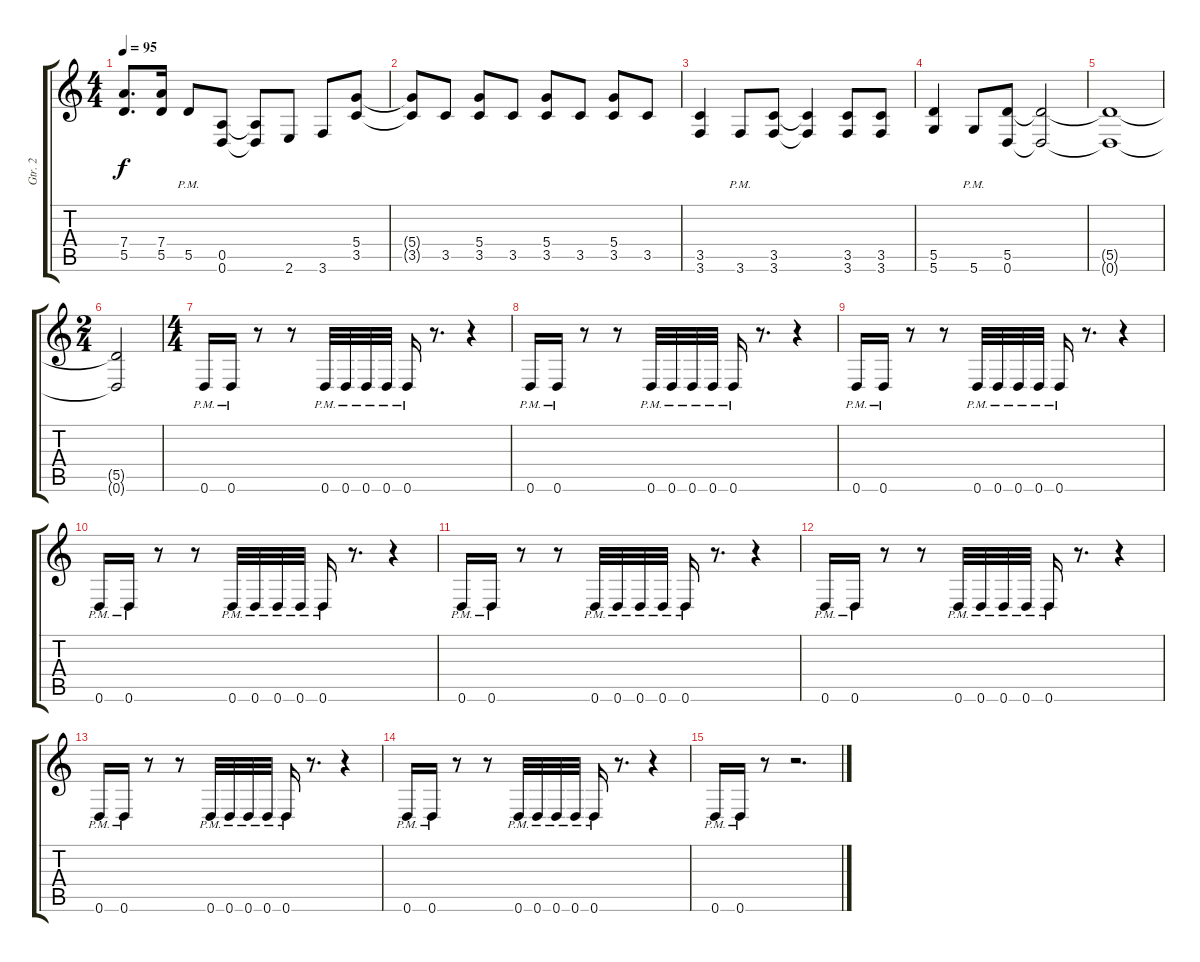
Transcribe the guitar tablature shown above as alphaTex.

\track ("Gtr. 2" "Gtr. 2") {instrument distortionguitar}
\staff {score tabs}
\tuning (E4 B3 G3 D3 A2 D2) {hide}
\ts (4 4)
\tempo 95
\clef g2
\ks c
(7.4 5.5).8{d dy f} (7.4 5.5).16 5.5{pm}.8 (0.5 0.6).8 (0.5{t} 0.6{t}).8 2.6.8 3.6.8 (5.4 3.5).8 |
(5.4{t} 3.5{t}).8 3.5.8 (5.4 3.5).8 3.5.8 (5.4 3.5).8 3.5.8 (5.4 3.5).8 3.5.8 |
(3.5 3.6).4 3.6{pm}.8 (3.5 3.6).8 (3.5{t} 3.6{t}).4 (3.5 3.6).8 (3.5 3.6).8 |
(5.5 5.6).4 5.6{pm}.8 (5.5 0.6).8 (5.5{t} 0.6{t}).2 |
(5.5{t} 0.6{t}).1 |
\ts (2 4)
(5.5{t} 0.6{t}).2 |
\ts (4 4)
0.6{pm}.16 0.6{pm}.16 r.8 r.8 0.6{pm}.32 0.6{pm}.32 0.6{pm}.32 0.6{pm}.32 0.6{pm}.16 r.8{d} r.4 |
0.6{pm}.16 0.6{pm}.16 r.8 r.8 0.6{pm}.32 0.6{pm}.32 0.6{pm}.32 0.6{pm}.32 0.6{pm}.16 r.8{d} r.4 |
0.6{pm}.16 0.6{pm}.16 r.8 r.8 0.6{pm}.32 0.6{pm}.32 0.6{pm}.32 0.6{pm}.32 0.6{pm}.16 r.8{d} r.4 |
0.6{pm}.16 0.6{pm}.16 r.8 r.8 0.6{pm}.32 0.6{pm}.32 0.6{pm}.32 0.6{pm}.32 0.6{pm}.16 r.8{d} r.4 |
0.6{pm}.16 0.6{pm}.16 r.8 r.8 0.6{pm}.32 0.6{pm}.32 0.6{pm}.32 0.6{pm}.32 0.6{pm}.16 r.8{d} r.4 |
0.6{pm}.16 0.6{pm}.16 r.8 r.8 0.6{pm}.32 0.6{pm}.32 0.6{pm}.32 0.6{pm}.32 0.6{pm}.16 r.8{d} r.4 |
0.6{pm}.16 0.6{pm}.16 r.8 r.8 0.6{pm}.32 0.6{pm}.32 0.6{pm}.32 0.6{pm}.32 0.6{pm}.16 r.8{d} r.4 |
0.6{pm}.16 0.6{pm}.16 r.8 r.8 0.6{pm}.32 0.6{pm}.32 0.6{pm}.32 0.6{pm}.32 0.6{pm}.16 r.8{d} r.4 |
0.6{pm}.16 0.6{pm}.16 r.8 r.2{d}
